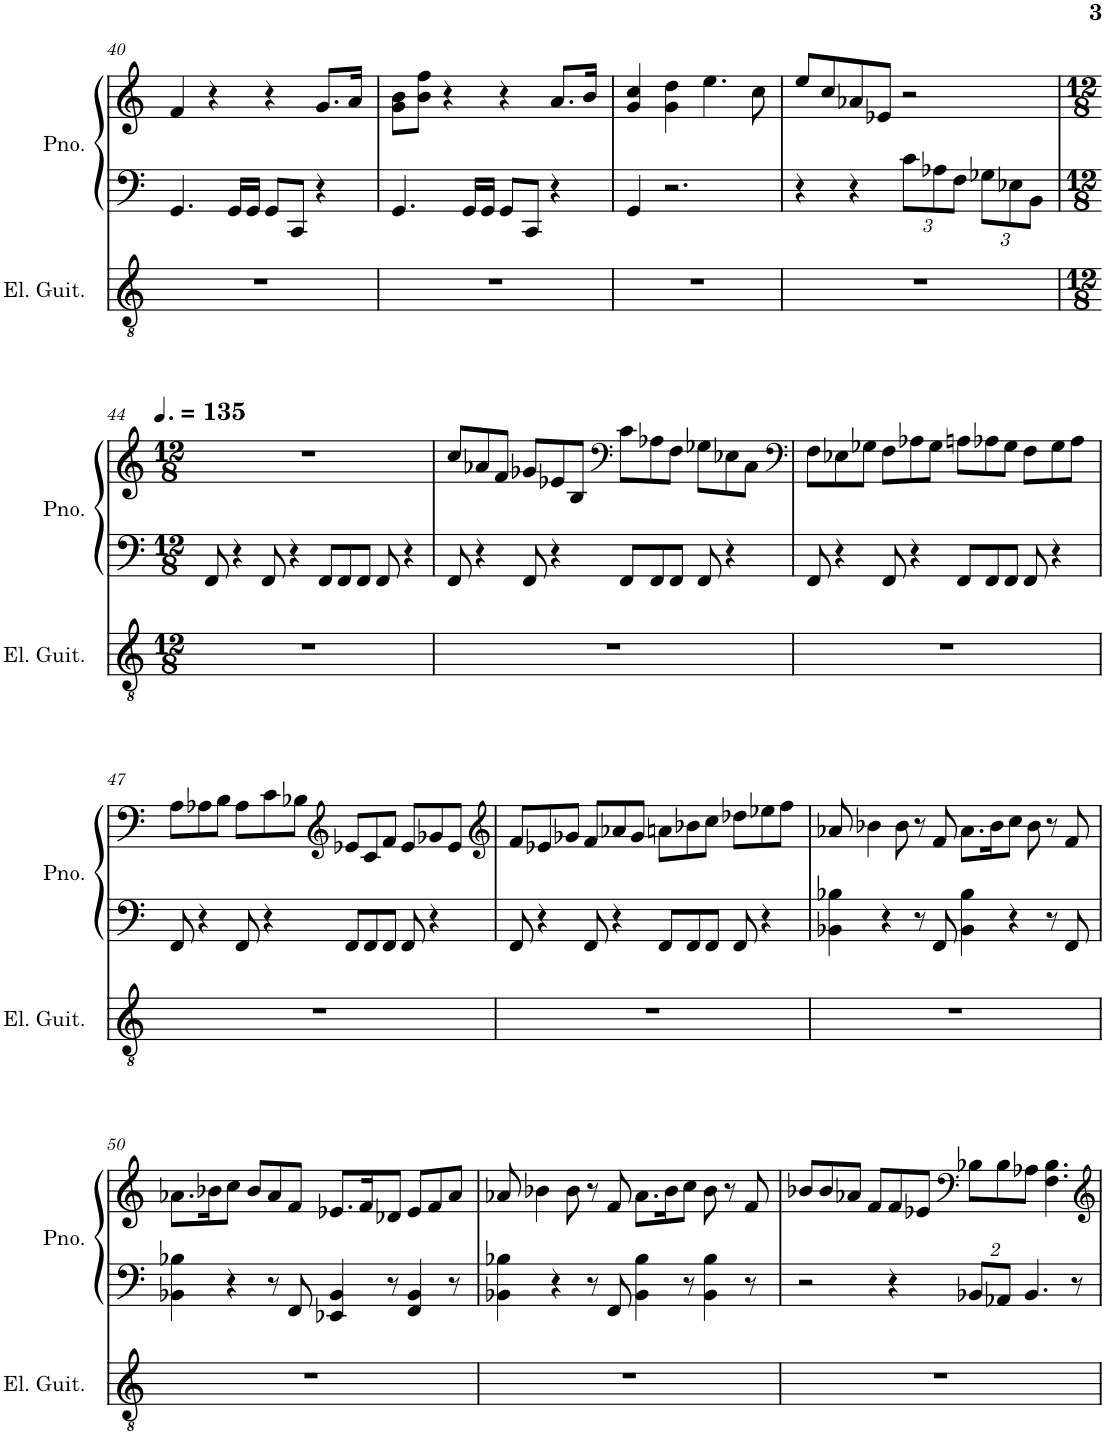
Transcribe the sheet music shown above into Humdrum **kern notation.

**kern	**kern	**kern
*part2	*part1	*part1
*staff3	*staff2	*staff1
*I"Electric Guitar	*I"Piano	*
*I'El. Guit.	*I'Pno.	*
!!LO:PB:g=z
*clefGv2	*clefF4	*clefG2
*k[]	*k[]	*k[]
*M4/4	*M4/4	*M4/4
=40	=40	=40
1r	4.GG/	4f/
.	.	4r
.	16GG/LL	.
.	16GG/JJ	.
.	8GG/L	4r
.	8CC/J	.
.	4r	8.g/L
.	.	16a/Jk
=41	=41	=41
1r	4.GG/	8g\ 8b\L
.	.	8b\ 8ff\J
.	.	4r
.	16GG/LL	.
.	16GG/JJ	.
.	8GG/L	4r
.	8CC/J	.
.	4r	8.a/L
.	.	16b/Jk
=42	=42	=42
1r	4GG/	4g/ 4cc/
.	2.r	4g\ 4dd\
.	.	4.ee\
.	.	8cc\
=43	=43	=43
1r	4r	8ee/L
.	.	8cc/
.	4r	8a-X/
.	.	8e-X/J
*	*Xbrackettup	*
.	12c\L	2r
.	12A-X\	.
.	12F\J	.
.	12G-X\L	.
.	12E-X\	.
.	12BB\J	.
!!LO:LB:g=z
=44	=44	=44
*M12/8	*M12/8	*M12/8
*	*	*MM203
1.r	8FF/	1.r
.	4r	.
.	8FF/	.
.	4r	.
.	8FF/L	.
.	8FF/	.
.	8FF/J	.
.	8FF/	.
.	4r	.
=45	=45	=45
1.r	8FF/	8cc/L
.	4r	8a-X/
.	.	8f/J
.	8FF/	8g-X/L
.	4r	8e-X/
.	.	8B/J
*	*	*clefF4
.	8FF/L	8c\L
.	8FF/	8A-X\
.	8FF/J	8F\J
.	8FF/	8G-X\L
.	4r	8E-X\
.	.	8C\J
=46	=46	=46
*	*	*clefF4
1.r	8FF/	8F\L
.	4r	8E-X\
.	.	8G-X\J
.	8FF/	8F\L
.	4r	8A-X\
.	.	8G-\J
.	8FF/L	8An\L
.	8FF/	8A-X\
.	8FF/J	8G-\J
.	8FF/	8F\L
.	4r	8G-\
.	.	8A-\J
!!LO:LB:g=z
=47	=47	=47
1.r	8FF/	8A\L
.	4r	8A-X\
.	.	8B\J
.	8FF/	8A-\L
.	4r	8c\
.	.	8B-X\J
*	*	*clefG2
.	8FF/L	8e-X/L
.	8FF/	8c/
.	8FF/J	8f/J
.	8FF/	8e-/L
.	4r	8g-X/
.	.	8e-/J
=48	=48	=48
*	*	*clefG2
1.r	8FF/	8f/L
.	4r	8e-X/
.	.	8g-X/J
.	8FF/	8f/L
.	4r	8a-X/
.	.	8g-/J
.	8FF/L	8an\L
.	8FF/	8b-X\
.	8FF/J	8cc\J
.	8FF/	8dd-X\L
.	4r	8ee-X\
.	.	8ff\J
=49	=49	=49
1.r	4BB-X\ 4B-X\	8a-X/
.	.	4b-X\
.	4r	.
.	.	8b-\
.	8r	8r
.	8FF/	8f/
.	4BB-\ 4B-\	8.a-\L
.	.	16b-\K
.	4r	8cc\J
.	.	8b-\
.	8r	8r
.	8FF/	8f/
!!LO:LB:g=z
=50	=50	=50
1.r	4BB-X\ 4B-X\	8.a-X\L
.	.	16b-X\K
.	4r	8cc\J
.	.	8b-/L
.	8r	8a-/
.	8FF/	8f/J
.	4EE-X/ 4BB-/	8.e-X/L
.	.	16f/K
.	8r	8d-X/J
.	4FF/ 4BB-/	8e-/L
.	.	8f/
.	8r	8a-/J
=51	=51	=51
1.r	4BB-X\ 4B-X\	8a-X/
.	.	4b-X\
.	4r	.
.	.	8b-\
.	8r	8r
.	8FF/	8f/
.	4BB-\ 4B-\	8.a-\L
.	.	16b-\K
.	8r	8cc\J
.	4BB-\ 4B-\	8b-\
.	.	8r
.	8r	8f/
=52	=52	=52
1.r	2r	8b-X/L
.	.	8b-/
.	.	8a-X/J
.	.	8f/L
.	4r	8f/
.	.	8e-X/J
*	*	*clefF4
.	8BB-X/L	8B-X\L
.	8AA-X/J	8B-\
.	4.BB-/	8A-X\J
.	.	4.F\ 4.B-\
.	8r	.
=	=	=
*-	*-	*-
